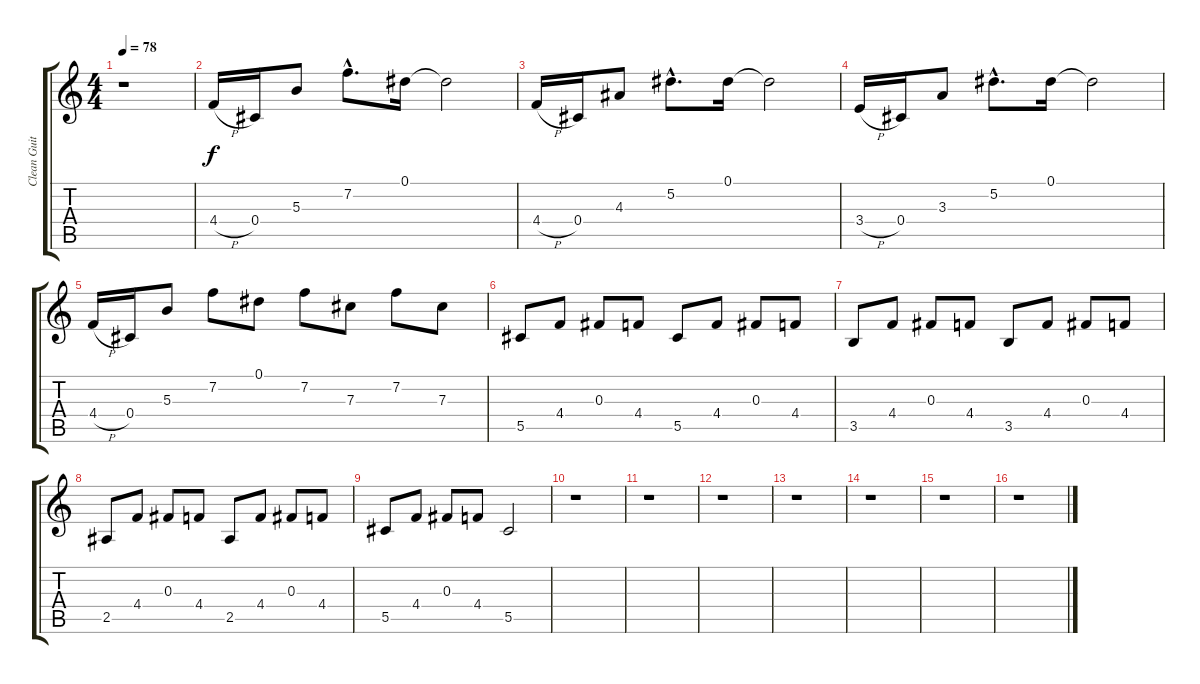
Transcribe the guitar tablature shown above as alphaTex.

\track ("Clean Guitar" "Clean Guit") {instrument electricguitarclean}
\staff {score tabs}
\tuning (Eb4 Bb3 Gb3 Db3 Ab2 Db2) {hide}
\ts (4 4)
\tempo 78
\clef g2
\ks c
r.1{dy f} |
4.4{h}.16 0.4.16 5.3.8 7.2{hac}.8{d} 0.1.16 0.1{t}.2 |
4.4{h}.16 0.4.16 4.3.8 5.2{hac}.8{d} 0.1.16 0.1{t}.2 |
3.4{h}.16 0.4.16 3.3.8 5.2{hac}.8{d} 0.1.16 0.1{t}.2 |
4.4{h}.16 0.4.16 5.3.8 7.2.8 0.1.8 7.2.8 7.3.8 7.2.8 7.3.8 |
5.5.8 4.4.8 0.3.8 4.4.8 5.5.8 4.4.8 0.3.8 4.4.8 |
3.5.8 4.4.8 0.3.8 4.4.8 3.5.8 4.4.8 0.3.8 4.4.8 |
2.5.8 4.4.8 0.3.8 4.4.8 2.5.8 4.4.8 0.3.8 4.4.8 |
5.5.8 4.4.8 0.3.8 4.4.8 5.5.2 |
r.1 |
r.1 |
r.1 |
r.1 |
r.1 |
r.1 |
r.1
